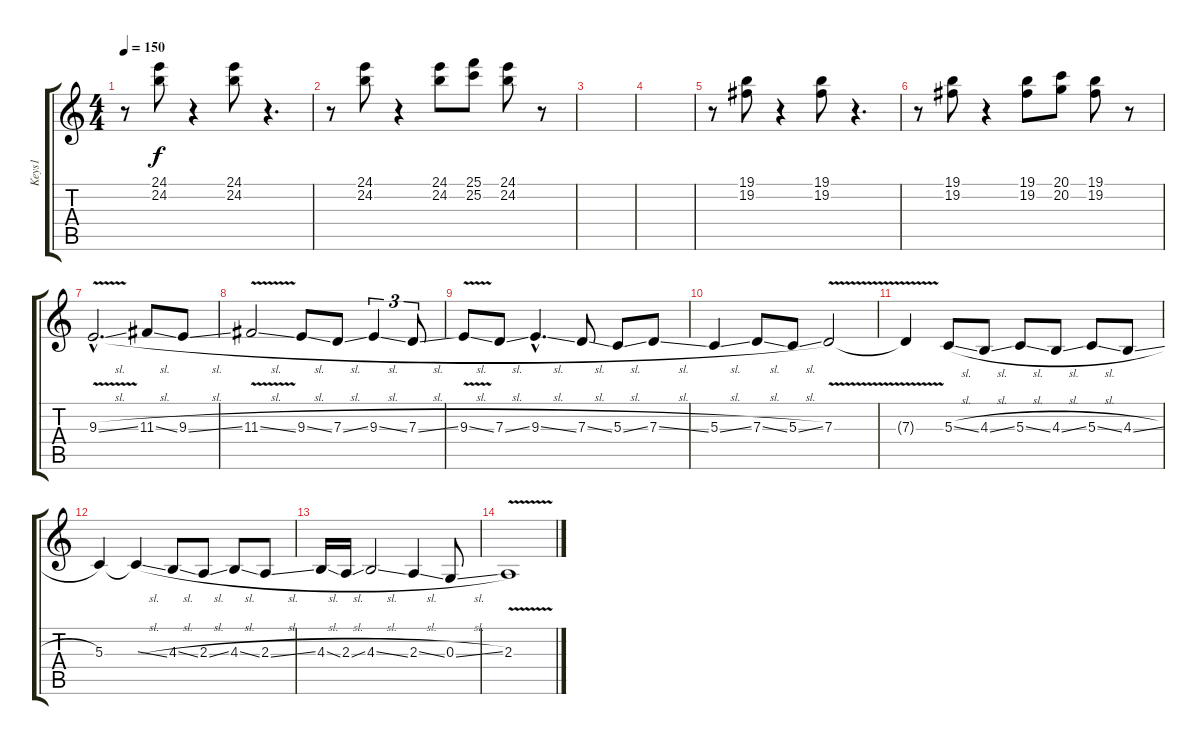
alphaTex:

\track ("Keys1" "Keys1") {instrument lead1square}
\staff {score tabs}
\tuning (E4 B3 G3 D3 A2 E2) {hide}
\ts (4 4)
\tempo 150
\clef g2
\ks c
r.8{dy f} (24.1 24.2).8 r.4 (24.1 24.2).8 r.4{d} |
r.8 (24.1 24.2).8 r.4 (24.1 24.2).8 (25.1 25.2).8 (24.1 24.2).8 r.8 |
|
|
r.8 (19.1 19.2).8 r.4 (19.1 19.2).8 r.4{d} |
r.8 (19.1 19.2).8 r.4 (19.1 19.2).8 (20.1 20.2).8 (19.1 19.2).8 r.8 |
9.3{v sl hac}.2{d instrument lead1square} 11.3{sl}.8 9.3{sl}.8 |
11.3{v sl}.2 9.3{sl}.8 7.3{sl}.8 9.3{sl}.4{tu (3 2)} 7.3{sl}.8{tu (3 2)} |
9.3{v sl}.8 7.3{sl}.8 9.3{sl hac}.4{d} 7.3{sl}.8 5.3{sl}.8 7.3{sl}.8 |
5.3{sl}.4 7.3{sl}.8 5.3{sl}.8 7.3{v}.2 |
7.3{t}.4 5.3{sl}.8 4.3{sl}.8 5.3{sl}.8 4.3{sl}.8 5.3{sl}.8 4.3{sl}.8 |
5.3.4 5.3{sl t}.4 4.3{sl}.8 2.3{sl}.8 4.3{sl}.8 2.3{sl}.8 |
4.3{sl}.16 2.3{sl}.16 4.3{sl}.2 2.3{sl}.4 0.3{sl}.8 |
2.3{v}.1{volume 0}
